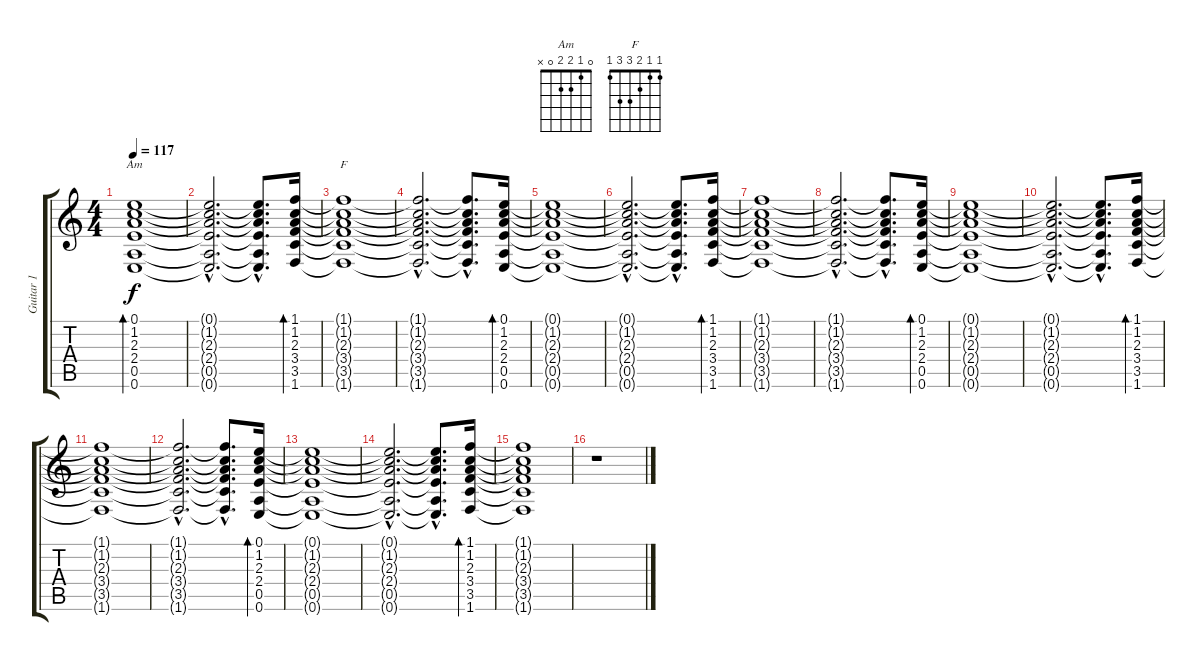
\track ("Guitar 1" "Guitar 1") {instrument distortionguitar}
\staff {score tabs}
\tuning (E4 B3 G3 D3 A2 E2) {hide}
\chord ("Am" 0 1 2 2 0 x)
\chord ("F" 1 1 2 3 3 1)
\ts (4 4)
\tempo 117
\clef g2
\ks c
(0.1 1.2 2.3 2.4 0.5 0.6).1{bd 60 ch "Am" dy f instrument acousticguitarsteel} |
(0.1{hac t} 1.2{hac t} 2.3{hac t} 2.4{hac t} 0.5{hac t} 0.6{hac t}).2{d} (0.1{hac t} 1.2{hac t} 2.3{hac t} 2.4{hac t} 0.5{hac t} 0.6{hac t}).8{d} (1.1 1.2 2.3 3.4 3.5 1.6).16{bd 240} |
(1.1{t} 1.2{t} 2.3{t} 3.4{t} 3.5{t} 1.6{t}).1{ch "F"} |
(1.1{hac t} 1.2{hac t} 2.3{hac t} 3.4{hac t} 3.5{hac t} 1.6{hac t}).2{d} (1.1{hac t} 1.2{hac t} 2.3{hac t} 3.4{hac t} 3.5{hac t} 1.6{hac t}).8{d} (0.1 1.2 2.3 2.4 0.5 0.6).16{bd 240} |
(0.1{t} 1.2{t} 2.3{t} 2.4{t} 0.5{t} 0.6{t}).1 |
(0.1{hac t} 1.2{hac t} 2.3{hac t} 2.4{hac t} 0.5{hac t} 0.6{hac t}).2{d} (0.1{hac t} 1.2{hac t} 2.3{hac t} 2.4{hac t} 0.5{hac t} 0.6{hac t}).8{d} (1.1 1.2 2.3 3.4 3.5 1.6).16{bd 240} |
(1.1{t} 1.2{t} 2.3{t} 3.4{t} 3.5{t} 1.6{t}).1 |
(1.1{hac t} 1.2{hac t} 2.3{hac t} 3.4{hac t} 3.5{hac t} 1.6{hac t}).2{d} (1.1{hac t} 1.2{hac t} 2.3{hac t} 3.4{hac t} 3.5{hac t} 1.6{hac t}).8{d} (0.1 1.2 2.3 2.4 0.5 0.6).16{bd 240} |
(0.1{t} 1.2{t} 2.3{t} 2.4{t} 0.5{t} 0.6{t}).1 |
(0.1{hac t} 1.2{hac t} 2.3{hac t} 2.4{hac t} 0.5{hac t} 0.6{hac t}).2{d} (0.1{hac t} 1.2{hac t} 2.3{hac t} 2.4{hac t} 0.5{hac t} 0.6{hac t}).8{d} (1.1 1.2 2.3 3.4 3.5 1.6).16{bd 240} |
(1.1{t} 1.2{t} 2.3{t} 3.4{t} 3.5{t} 1.6{t}).1 |
(1.1{hac t} 1.2{hac t} 2.3{hac t} 3.4{hac t} 3.5{hac t} 1.6{hac t}).2{d} (1.1{hac t} 1.2{hac t} 2.3{hac t} 3.4{hac t} 3.5{hac t} 1.6{hac t}).8{d} (0.1 1.2 2.3 2.4 0.5 0.6).16{bd 240} |
(0.1{t} 1.2{t} 2.3{t} 2.4{t} 0.5{t} 0.6{t}).1 |
(0.1{hac t} 1.2{hac t} 2.3{hac t} 2.4{hac t} 0.5{hac t} 0.6{hac t}).2{d} (0.1{hac t} 1.2{hac t} 2.3{hac t} 2.4{hac t} 0.5{hac t} 0.6{hac t}).8{d} (1.1 1.2 2.3 3.4 3.5 1.6).16{bd 240} |
(1.1{t} 1.2{t} 2.3{t} 3.4{t} 3.5{t} 1.6{t}).1 |
r.1
